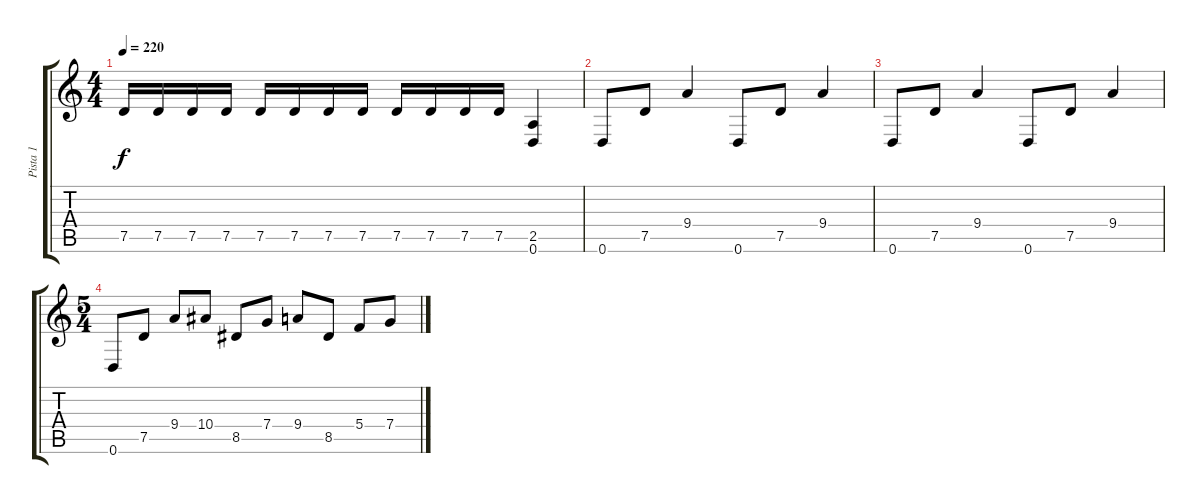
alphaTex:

\track ("Pista 1" "Pista 1") {instrument distortionguitar}
\staff {score tabs}
\tuning (D4 A3 F3 C3 G2 D2) {hide}
\ts (4 4)
\tempo 220
\clef g2
\ks c
7.5.16{dy f} 7.5.16 7.5.16 7.5.16 7.5.16 7.5.16 7.5.16 7.5.16 7.5.16 7.5.16 7.5.16 7.5.16 (2.5 0.6).4 |
0.6.8 7.5.8 9.4.4 0.6.8 7.5.8 9.4.4 |
0.6.8 7.5.8 9.4.4 0.6.8 7.5.8 9.4.4 |
\ts (5 4)
0.6.8 7.5.8 9.4.8 10.4.8 8.5.8 7.4.8 9.4.8 8.5.8 5.4.8 7.4.8
